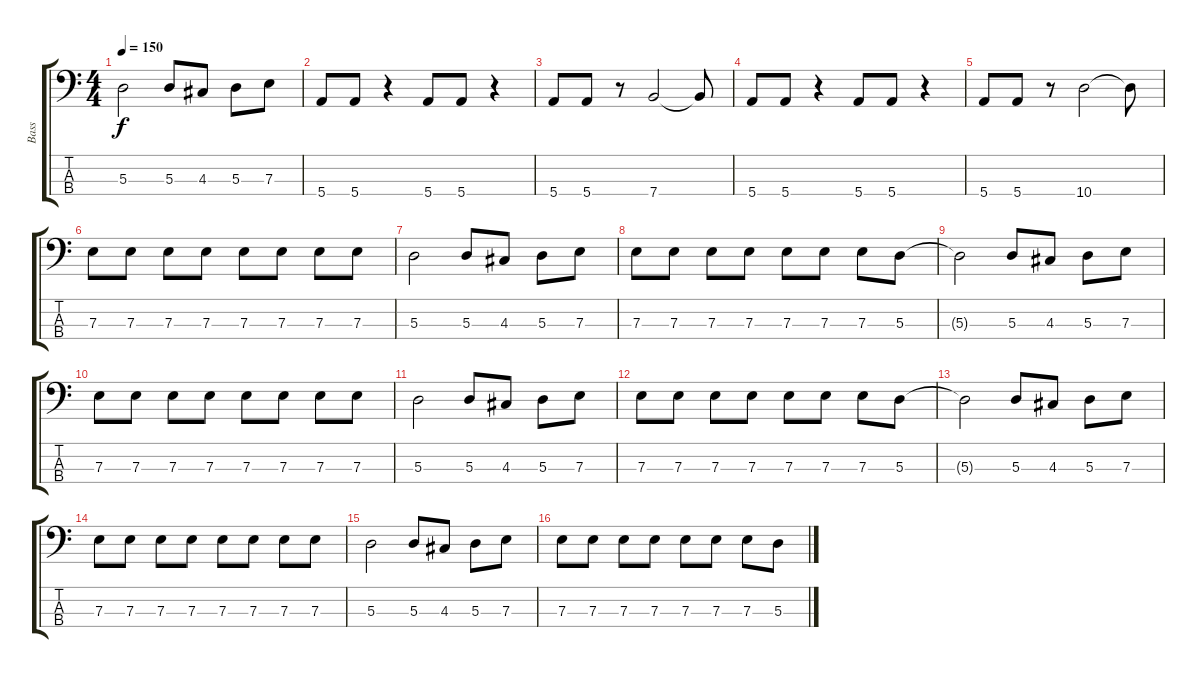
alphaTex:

\track ("Bass" "Bass") {instrument electricbasspick}
\staff {score tabs}
\tuning (G2 D2 A1 E1) {hide}
\ts (4 4)
\tempo 150
\clef f4
\ks c
5.3{t}.2{dy f} 5.3.8 4.3.8 5.3.8 7.3.8 |
5.4.8 5.4.8 r.4 5.4.8 5.4.8 r.4 |
5.4.8 5.4.8 r.8 7.4.2 7.4{t}.8 |
5.4.8 5.4.8 r.4 5.4.8 5.4.8 r.4 |
5.4.8 5.4.8 r.8 10.4.2 10.4{t}.8 |
7.3.8 7.3.8 7.3.8 7.3.8 7.3.8 7.3.8 7.3.8 7.3.8 |
5.3.2 5.3.8 4.3.8 5.3.8 7.3.8 |
7.3.8 7.3.8 7.3.8 7.3.8 7.3.8 7.3.8 7.3.8 5.3.8 |
5.3{t}.2 5.3.8 4.3.8 5.3.8 7.3.8 |
7.3.8 7.3.8 7.3.8 7.3.8 7.3.8 7.3.8 7.3.8 7.3.8 |
5.3.2 5.3.8 4.3.8 5.3.8 7.3.8 |
7.3.8 7.3.8 7.3.8 7.3.8 7.3.8 7.3.8 7.3.8 5.3.8 |
5.3{t}.2 5.3.8 4.3.8 5.3.8 7.3.8 |
7.3.8 7.3.8 7.3.8 7.3.8 7.3.8 7.3.8 7.3.8 7.3.8 |
5.3.2 5.3.8 4.3.8 5.3.8 7.3.8 |
7.3.8 7.3.8 7.3.8 7.3.8 7.3.8 7.3.8 7.3.8 5.3.8
